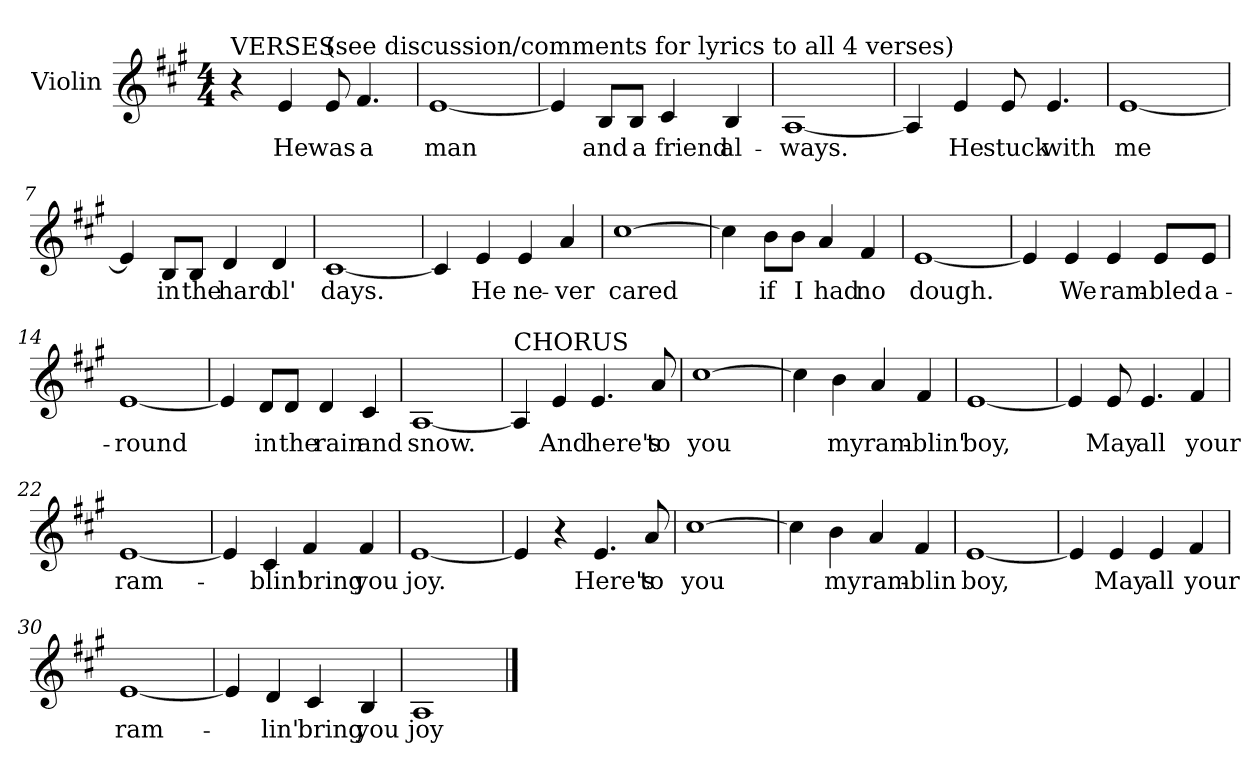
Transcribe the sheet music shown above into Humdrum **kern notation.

**kern	**text
*part1	*part1
*staff1	*staff1
*I"Violin	*
*I'Vln	*
*clefG2	*
*k[f#c#g#]	*
*A:	*
*M4/4	*
=1	=1
!LO:TX:a:t=VERSES	!
4r	.
4e/	He
!LO:TX:a:t=(see discussion/comments for lyrics to all 4 verses)	!
8e/	was
4.f#/	a
=2	=2
[1e	man
=3	=3
4e/]	.
8B/L	and
8B/J	a
4c#/	friend
4B/	al-
=4	=4
[1A	-ways.
!!LO:LB:g=z
=5	=5
4A/]	.
4e/	He
8e/	stuck
4.e/	with
=6	=6
[1e	me
=7	=7
4e/]	.
8B/L	in
8B/J	the
4d/	hard
4d/	ol'
=8	=8
[1c#	days.
!!LO:LB:g=z
=9	=9
4c#/]	.
4e/	He
4e/	ne-
4a/	-ver
=10	=10
[1cc#	cared
=11	=11
4cc#\]	.
8b\L	if
8b\J	I
4a/	had
4f#/	no
=12	=12
[1e	dough.
!!LO:LB:g=z
=13	=13
4e/]	.
4e/	We
4e/	ram-
8e/L	-bled
8e/J	a-
=14	=14
[1e	-round
=15	=15
4e/]	.
8d/L	in
8d/J	the
4d/	rain
4c#/	and
=16	=16
[1A	snow.
!!LO:LB:g=z
=17	=17
!LO:TX:a:t=CHORUS	!
4A/]	.
4e/	And
4.e/	here's
8a/	to
=18	=18
[1cc#	you
=19	=19
4cc#\]	.
4b\	my
4a/	ram-
4f#/	-blin'
=20	=20
[1e	boy,
!!LO:LB:g=z
=21	=21
4e/]	.
8e/	May
4.e/	all
4f#/	your
=22	=22
[1e	ram-
=23	=23
4e/]	.
4c#/	blin'
4f#/	bring
4f#/	you
=24	=24
[1e	joy.
!!LO:LB:g=z
=25	=25
4e/]	.
4r	.
4.e/	Here's
8a/	to
=26	=26
[1cc#	you
=27	=27
4cc#\]	.
4b\	my
4a/	ram-
4f#/	-blin
=28	=28
[1e	boy,
!!LO:LB:g=z
=29	=29
4e/]	.
4e/	May
4e/	all
4f#/	your
=30	=30
[1e	ram-
=31	=31
4e/]	.
4d/	lin'
4c#/	bring
4B/	you
=32	=32
1A	joy
==	==
*-	*-
